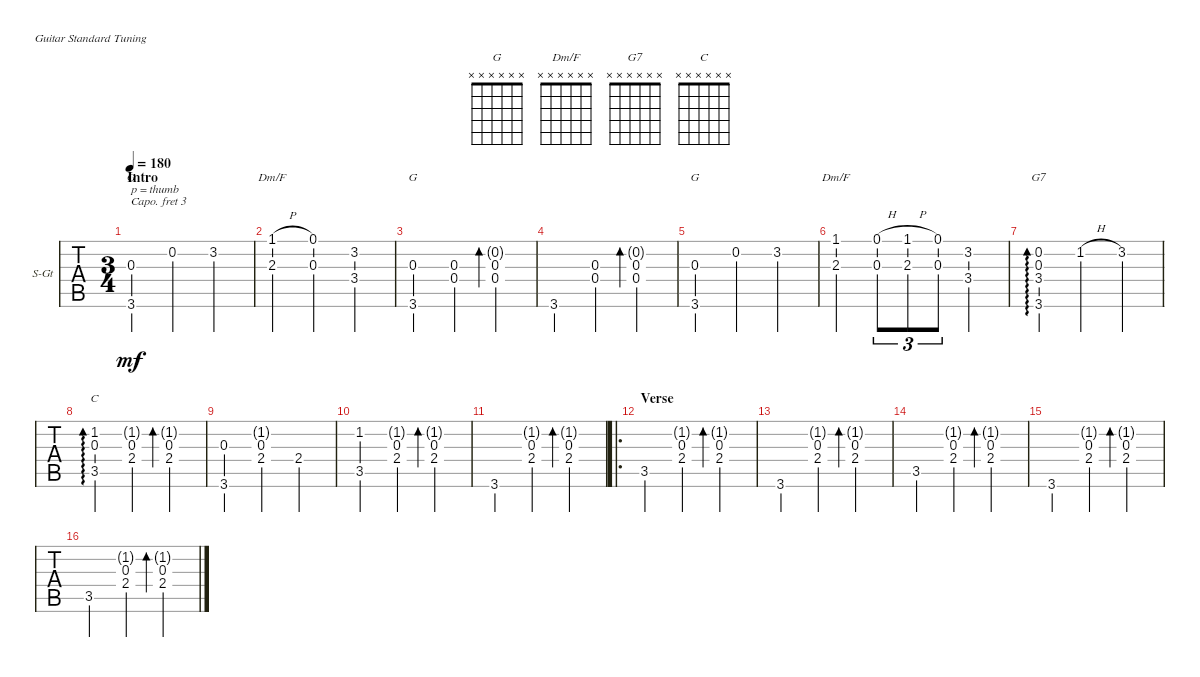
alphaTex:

\defaultSystemsLayout 4
\bracketExtendMode groupsimilarinstruments
\firstSystemTrackNameOrientation horizontal
\otherSystemsTrackNameOrientation horizontal
\track ("Steel Guitar" "S-Gt") {instrument acousticguitarsteel}
\staff {tabs}
\capo 3
\tuning (E4 B3 G3 D3 A2 E2)
\chord ("G" x x x x x x)
\chord ("Dm/F" x x x x x x)
\chord ("G7" x x x x x x)
\chord ("C" x x x x x x)
\ts (3 4)
\section ("" "Intro")
\tempo 180
\clef g2
\ks eb
(3.6 0.3).4{ch "G" txt "p = thumb" dy mf instrument acousticguitarsteel} 0.2.4 3.2.4 |
(2.3{h} 1.1{h}).4{ch "Dm/F"} (0.1 0.3).4 (3.4 3.2).4 |
(0.3 3.6).4{ch "G"} (0.4{rf 1} 0.3).4 (0.3 0.4 0.2{g}).4{bd 114} |
3.6.4 (0.4 0.3{rf 1}).4 (0.2{g} 0.3 0.4).4{bd 114} |
(3.6 0.3).4{ch "G"} 0.2.4 3.2.4 |
(2.3 1.1).4{ch "Dm/F"} (0.1{h} 0.3{h}).8{tu (3 2)} (1.1{h} 2.3{h}).8{tu (3 2)} (0.3 0.1).8{tu (3 2)} (3.4 3.2).4 |
(3.6 3.4 0.3 0.2).4{ad 0 ch "G7"} 1.2{h}.4 3.2.4 |
(1.2 0.3 3.5).4{ad 0 ch "C"} (2.4{rf 1} 0.3 1.2{g}).4 (2.4 0.3 1.2{g}).4{bd 114} |
(3.6 0.3).4 (2.4{rf 1} 0.3 1.2{g}).4 2.4.4 |
(1.2 3.5).4 (2.4 0.3{rf 1} 1.2{g}).4 (0.3 2.4 1.2{g}).4{bd 114} |
3.6.4 (2.4 0.3{rf 1} 1.2{g}).4 (0.3 2.4 1.2{g}).4{bd 114} |
\ro
\section ("" "Verse")
\scale
0.255543 3.5.4 (2.4{rf 1} 0.3 1.2{g}).4 (0.3 2.4 1.2{g}).4{bd 114} |
\scale
0.181696 3.6.4 (2.4{rf 1} 0.3 1.2{g}).4 (0.3 2.4 1.2{g}).4{bd 114} |
\scale
0.185988 3.5.4 (2.4 0.3{rf 1} 1.2{g}).4 (0.3 2.4 1.2{g}).4{bd 114} |
\scale
0.178835 3.6.4 (2.4 0.3{rf 1} 1.2{g}).4 (0.3 2.4 1.2{g}).4{bd 114} |
\scale
0.19774 3.5.4 (2.4{rf 1} 0.3 1.2{g}).4 (0.3 2.4 1.2{g}).4{bd 114}
